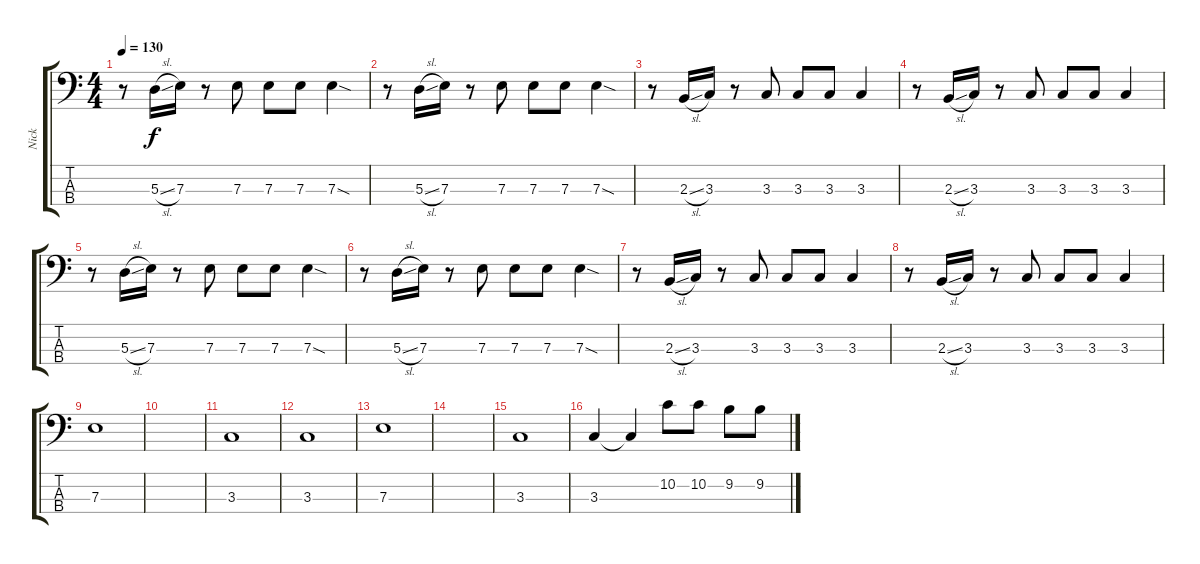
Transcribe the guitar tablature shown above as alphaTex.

\track ("Nick" "Nick") {instrument electricbassfinger}
\staff {score tabs}
\tuning (G2 D2 A1 E1) {hide}
\ts (4 4)
\tempo 130
\clef f4
\ks c
r.8{dy f} 5.3{sl}.16 7.3.16 r.8 7.3.8 7.3.8 7.3.8 7.3{sod}.4 |
r.8 5.3{sl}.16 7.3.16 r.8 7.3.8 7.3.8 7.3.8 7.3{sod}.4 |
r.8 2.3{sl}.16 3.3.16 r.8 3.3.8 3.3.8 3.3.8 3.3.4 |
r.8 2.3{sl}.16 3.3.16 r.8 3.3.8 3.3.8 3.3.8 3.3.4 |
r.8 5.3{sl}.16 7.3.16 r.8 7.3.8 7.3.8 7.3.8 7.3{sod}.4 |
r.8 5.3{sl}.16 7.3.16 r.8 7.3.8 7.3.8 7.3.8 7.3{sod}.4 |
r.8 2.3{sl}.16 3.3.16 r.8 3.3.8 3.3.8 3.3.8 3.3.4 |
r.8 2.3{sl}.16 3.3.16 r.8 3.3.8 3.3.8 3.3.8 3.3.4 |
7.3.1 |
|
3.3.1 |
3.3.1 |
7.3.1 |
|
3.3.1 |
3.3.4 3.3{t}.4 10.2.8 10.2.8 9.2.8 9.2.8
